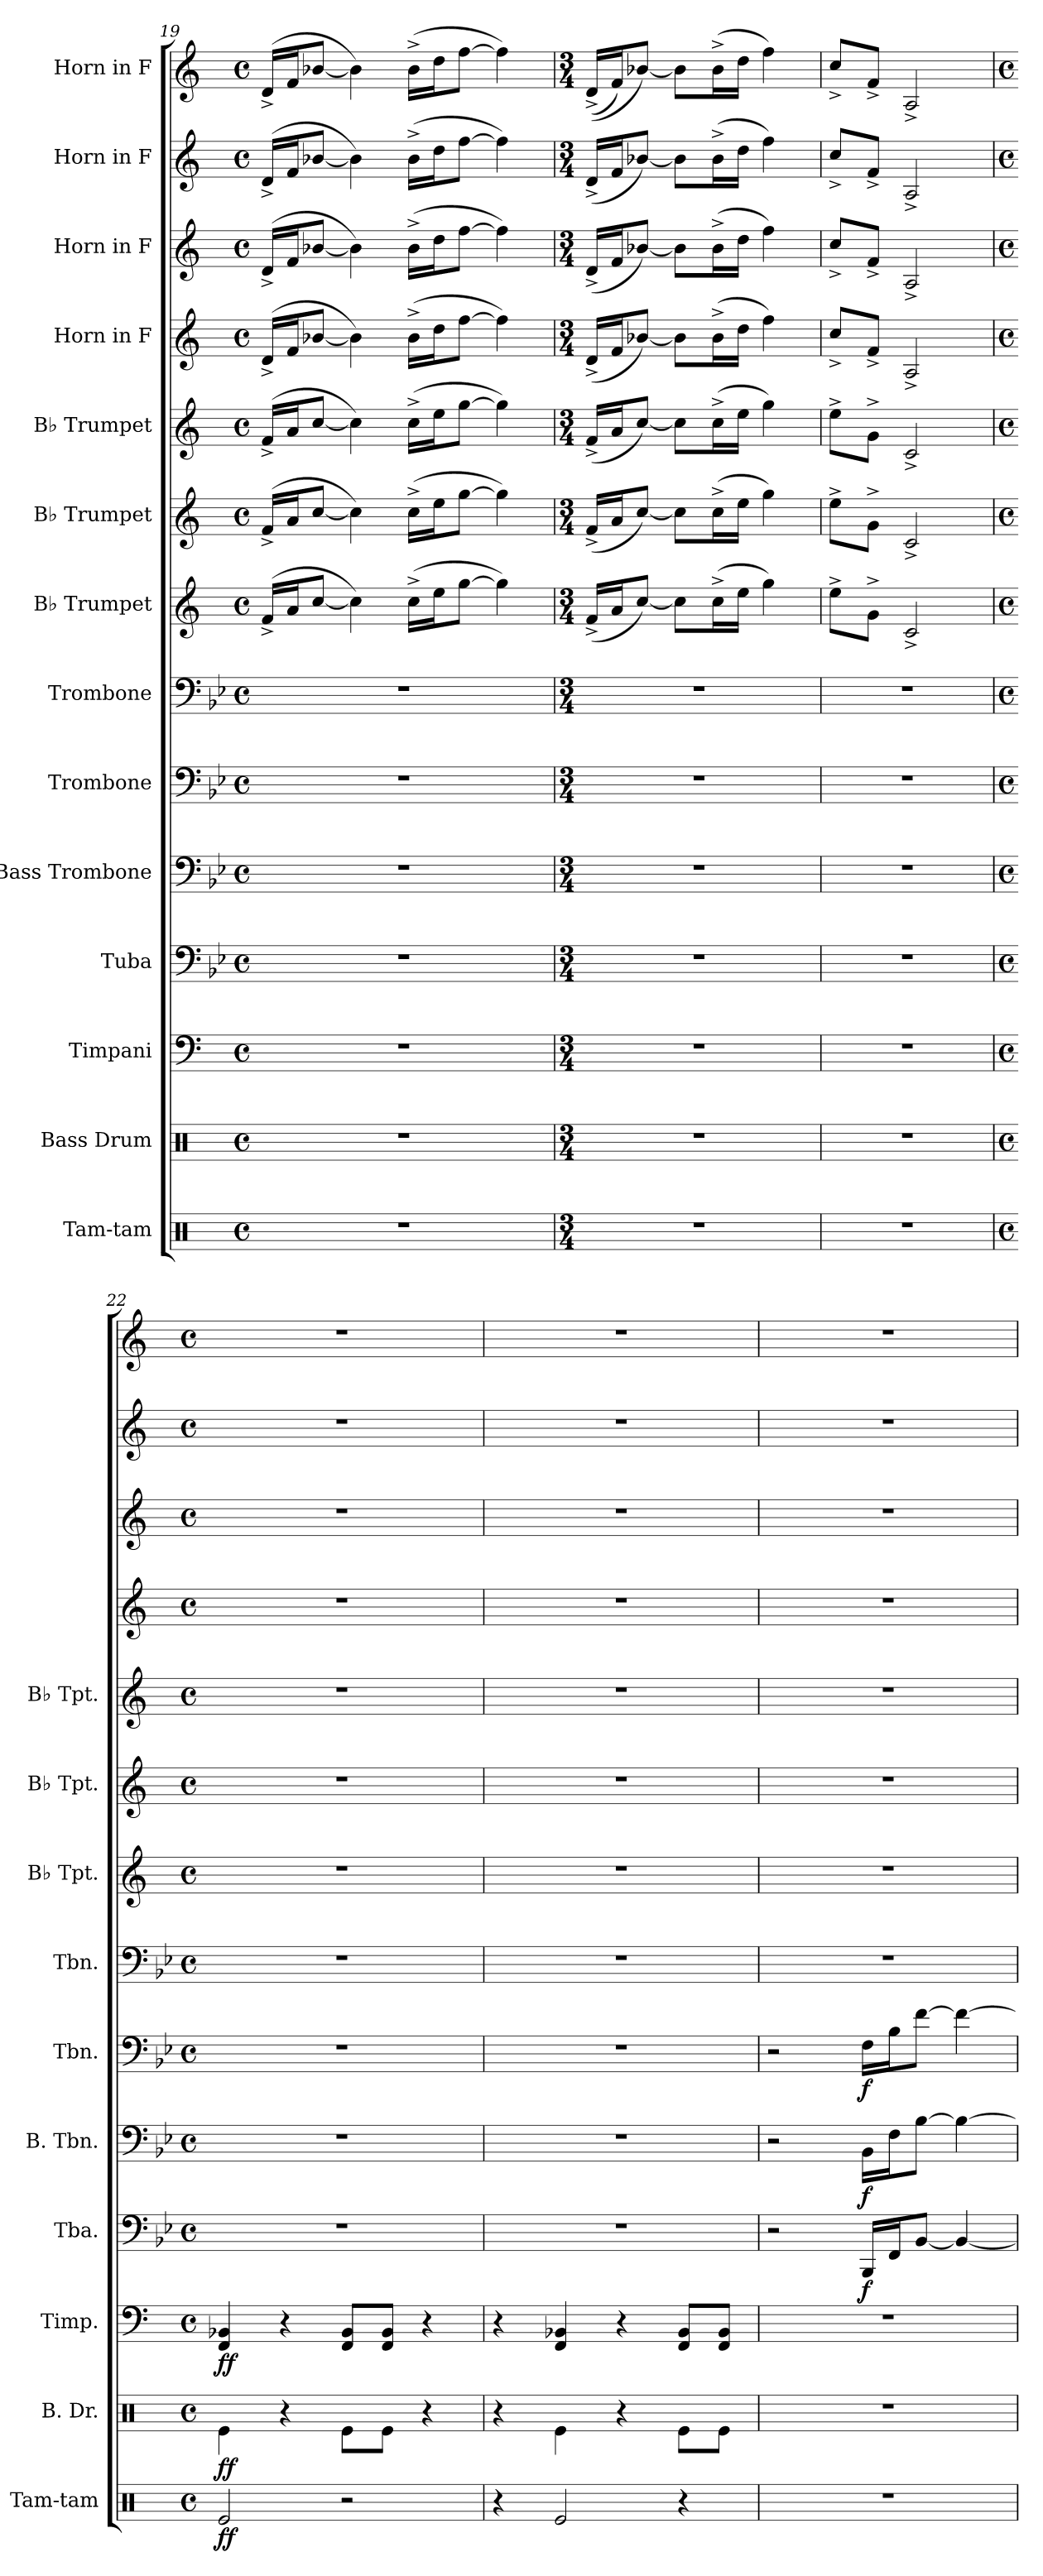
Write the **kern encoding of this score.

**kern	**dynam	**kern	**dynam	**kern	**dynam	**kern	**dynam	**kern	**dynam	**kern	**dynam	**kern	**kern	**kern	**kern	**kern	**kern	**kern	**kern
*part14	*part14	*part13	*part13	*part12	*part12	*part11	*part11	*part10	*part10	*part9	*part9	*part8	*part7	*part6	*part5	*part4	*part3	*part2	*part1
*staff14	*staff14	*staff13	*staff13	*staff12	*staff12	*staff11	*staff11	*staff10	*staff10	*staff9	*staff9	*staff8	*staff7	*staff6	*staff5	*staff4	*staff3	*staff2	*staff1
*I"Tam-tam	*	*I"Bass Drum	*	*I"Timpani	*	*I"Tuba	*	*I"Bass Trombone	*	*I"Trombone	*	*I"Trombone	*I"B♭ Trumpet	*I"B♭ Trumpet	*I"B♭ Trumpet	*I"Horn in F	*I"Horn in F	*I"Horn in F	*I"Horn in F
*I'Tam-tam	*	*I'B. Dr.	*	*I'Timp.	*	*I'Tba.	*	*I'B. Tbn.	*	*I'Tbn.	*	*I'Tbn.	*I'B♭ Tpt.	*I'B♭ Tpt.	*I'B♭ Tpt.	*	*	*	*
*clefX	*	*clefX	*	*clefF4	*	*clefF4	*	*clefF4	*	*clefF4	*	*clefF4	*clefG2	*clefG2	*clefG2	*clefG2	*clefG2	*clefG2	*clefG2
*	*	*	*	*	*	*	*	*	*	*	*	*	*ITrd1c2	*ITrd1c2	*ITrd1c2	*ITrd4c7	*ITrd4c7	*ITrd4c7	*ITrd4c7
*k[]	*	*k[]	*	*k[]	*	*k[b-e-]	*	*k[b-e-]	*	*k[b-e-]	*	*k[b-e-]	*k[b-e-]	*k[b-e-]	*k[b-e-]	*k[b-]	*k[b-]	*k[b-]	*k[b-]
*M4/4	*	*M4/4	*	*M4/4	*	*M4/4	*	*M4/4	*	*M4/4	*	*M4/4	*M4/4	*M4/4	*M4/4	*M4/4	*M4/4	*M4/4	*M4/4
*met(c)	*	*met(c)	*	*met(c)	*	*met(c)	*	*met(c)	*	*met(c)	*	*met(c)	*met(c)	*met(c)	*met(c)	*met(c)	*met(c)	*met(c)	*met(c)
=19	=19	=19	=19	=19	=19	=19	=19	=19	=19	=19	=19	=19	=19	=19	=19	=19	=19	=19	=19
1r	.	1r	.	1r	.	1r	.	1r	.	1r	.	1r	(16e-^/LL	(16e-^/LL	(16e-^/LL	(16G^/LL	(16G^/LL	(16G^/LL	(16G^/LL
.	.	.	.	.	.	.	.	.	.	.	.	.	16g/J	16g/J	16g/J	16B-/J	16B-/J	16B-/J	16B-/J
.	.	.	.	.	.	.	.	.	.	.	.	.	[8b-/J	[8b-/J	[8b-/J	[8e-X/J	[8e-X/J	[8e-X/J	[8e-X/J
.	.	.	.	.	.	.	.	.	.	.	.	.	4b-\])	4b-\])	4b-\])	4e-\])	4e-\])	4e-\])	4e-\])
.	.	.	.	.	.	.	.	.	.	.	.	.	(16b-^\LL	(16b-^\LL	(16b-^\LL	(16e-^\LL	(16e-^\LL	(16e-^\LL	(16e-^\LL
.	.	.	.	.	.	.	.	.	.	.	.	.	16dd\J	16dd\J	16dd\J	16g\J	16g\J	16g\J	16g\J
.	.	.	.	.	.	.	.	.	.	.	.	.	[8ff\J	[8ff\J	[8ff\J	[8b-\J	[8b-\J	[8b-\J	[8b-\J
.	.	.	.	.	.	.	.	.	.	.	.	.	4ff\])	4ff\])	4ff\])	4b-\])	4b-\])	4b-\])	4b-\])
!!LO:PB:g=z
=20	=20	=20	=20	=20	=20	=20	=20	=20	=20	=20	=20	=20	=20	=20	=20	=20	=20	=20	=20
*M3/4	*	*M3/4	*	*M3/4	*	*M3/4	*	*M3/4	*	*M3/4	*	*M3/4	*M3/4	*M3/4	*M3/4	*M3/4	*M3/4	*M3/4	*M3/4
2.r	.	2.r	.	2.r	.	2.r	.	2.r	.	2.r	.	2.r	(16e-^/LL	(16e-^/LL	(16e-^/LL	(16G^/LL	(16G^/LL	(16G^/LL	((16G^/LL
.	.	.	.	.	.	.	.	.	.	.	.	.	16g/J	16g/J	16g/J	16B-/J	16B-/J	16B-/J	16B-/J)
.	.	.	.	.	.	.	.	.	.	.	.	.	[8b-/J)	[8b-/J)	[8b-/J)	[8e-X/J)	[8e-X/J)	[8e-X/J)	[8e-X/J)
.	.	.	.	.	.	.	.	.	.	.	.	.	8b-\L]	8b-\L]	8b-\L]	8e-\L]	8e-\L]	8e-\L]	8e-\L]
.	.	.	.	.	.	.	.	.	.	.	.	.	(16b-^\L	(16b-^\L	(16b-^\L	(16e-^\L	(16e-^\L	(16e-^\L	(16e-^\L
.	.	.	.	.	.	.	.	.	.	.	.	.	16dd\JJ	16dd\JJ	16dd\JJ	16g\JJ	16g\JJ	16g\JJ	16g\JJ
.	.	.	.	.	.	.	.	.	.	.	.	.	4ff\)	4ff\)	4ff\)	4b-\)	4b-\)	4b-\)	4b-\)
=21	=21	=21	=21	=21	=21	=21	=21	=21	=21	=21	=21	=21	=21	=21	=21	=21	=21	=21	=21
2.r	.	2.r	.	2.r	.	2.r	.	2.r	.	2.r	.	2.r	8dd^\L	8dd^\L	8dd^\L	8f^/L	8f^/L	8f^/L	8f^/L
.	.	.	.	.	.	.	.	.	.	.	.	.	8f^\J	8f^\J	8f^\J	8B-^/J	8B-^/J	8B-^/J	8B-^/J
.	.	.	.	.	.	.	.	.	.	.	.	.	2B-^/	2B-^/	2B-^/	2D^/	2D^/	2D^/	2D^/
=22	=22	=22	=22	=22	=22	=22	=22	=22	=22	=22	=22	=22	=22	=22	=22	=22	=22	=22	=22
*M4/4	*	*M4/4	*	*M4/4	*	*M4/4	*	*M4/4	*	*M4/4	*	*M4/4	*M4/4	*M4/4	*M4/4	*M4/4	*M4/4	*M4/4	*M4/4
*met(c)	*	*met(c)	*	*met(c)	*	*met(c)	*	*met(c)	*	*met(c)	*	*met(c)	*met(c)	*met(c)	*met(c)	*met(c)	*met(c)	*met(c)	*met(c)
!	!LO:DY:b	!	!LO:DY:b	!	!LO:DY:b	!	!	!	!	!	!	!	!	!	!	!	!	!	!
2Re/	ff	4Re\	ff	4FF/ 4BB-X/	ff	1r	.	1r	.	1r	.	1r	1r	1r	1r	1r	1r	1r	1r
.	.	4r	.	4r	.	.	.	.	.	.	.	.	.	.	.	.	.	.	.
2r	.	8Re\L	.	8FF/ 8BB-/L	.	.	.	.	.	.	.	.	.	.	.	.	.	.	.
.	.	8Re\J	.	8FF/ 8BB-/J	.	.	.	.	.	.	.	.	.	.	.	.	.	.	.
.	.	4r	.	4r	.	.	.	.	.	.	.	.	.	.	.	.	.	.	.
=23	=23	=23	=23	=23	=23	=23	=23	=23	=23	=23	=23	=23	=23	=23	=23	=23	=23	=23	=23
4r	.	4r	.	4r	.	1r	.	1r	.	1r	.	1r	1r	1r	1r	1r	1r	1r	1r
2Re/	.	4Re\	.	4FF/ 4BB-X/	.	.	.	.	.	.	.	.	.	.	.	.	.	.	.
.	.	4r	.	4r	.	.	.	.	.	.	.	.	.	.	.	.	.	.	.
4r	.	8Re\L	.	8FF/ 8BB-/L	.	.	.	.	.	.	.	.	.	.	.	.	.	.	.
.	.	8Re\J	.	8FF/ 8BB-/J	.	.	.	.	.	.	.	.	.	.	.	.	.	.	.
=24	=24	=24	=24	=24	=24	=24	=24	=24	=24	=24	=24	=24	=24	=24	=24	=24	=24	=24	=24
1r	.	1r	.	1r	.	2r	.	2r	.	2r	.	1r	1r	1r	1r	1r	1r	1r	1r
!	!	!	!	!	!	!	!LO:DY:b	!	!LO:DY:b	!	!LO:DY:b	!	!	!	!	!	!	!	!
.	.	.	.	.	.	16BBB-/LL	f	16BB-\LL	f	16F\LL	f	.	.	.	.	.	.	.	.
.	.	.	.	.	.	16FF/J	.	16F\J	.	16B-\J	.	.	.	.	.	.	.	.	.
.	.	.	.	.	.	[8BB-/J	.	[8B-\J	.	[8f\J	.	.	.	.	.	.	.	.	.
.	.	.	.	.	.	4BB-/_	.	4B-\_	.	4f\_	.	.	.	.	.	.	.	.	.
=	=	=	=	=	=	=	=	=	=	=	=	=	=	=	=	=	=	=	=
*-	*-	*-	*-	*-	*-	*-	*-	*-	*-	*-	*-	*-	*-	*-	*-	*-	*-	*-	*-
